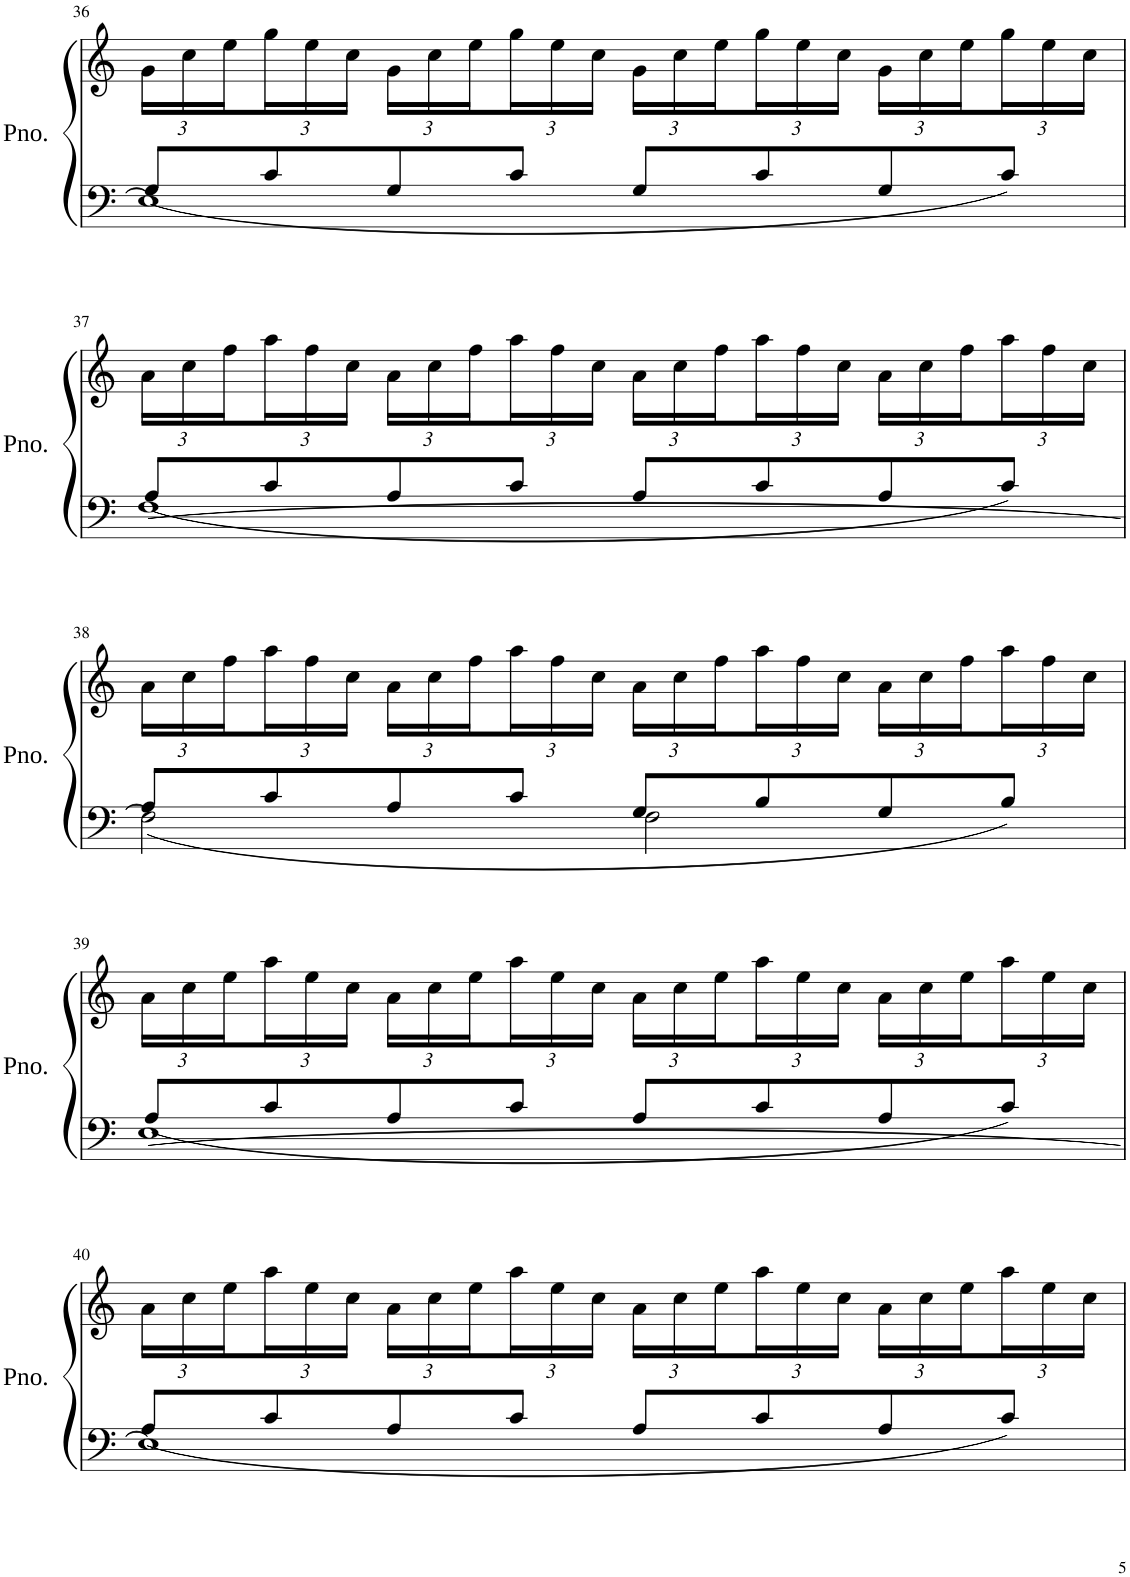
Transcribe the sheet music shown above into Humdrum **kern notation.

**kern	**kern
*part1	*part1
*staff2	*staff1
*I"Piano	*
*I'Pno.	*
!!LO:PB:g=z
*clefF4	*clefG2
*k[]	*k[]
*M4/4	*M4/4
=36	=36
*^	*
*	*	*Xbrackettup
1E]	8G/L	24g\LL
.	.	24cc\
.	.	24ee\
.	8c/	24gg\
.	.	24ee\
.	.	24cc\JJ
.	8G/	24g\LL
.	.	24cc\
.	.	24ee\
.	8c/J	24gg\
.	.	24ee\
.	.	24cc\JJ
.	8G/L	24g\LL
.	.	24cc\
.	.	24ee\
.	8c/	24gg\
.	.	24ee\
.	.	24cc\JJ
.	8G/	24g\LL
.	.	24cc\
.	.	24ee\
.	8c/J	24gg\
.	.	24ee\
.	.	24cc\JJ
!!LO:LB:g=z
=37	=37	=37
[1F	8A/L	24a\LL
.	.	24cc\
.	.	24ff\
.	8c/	24aa\
.	.	24ff\
.	.	24cc\JJ
.	8A/	24a\LL
.	.	24cc\
.	.	24ff\
.	8c/J	24aa\
.	.	24ff\
.	.	24cc\JJ
.	8A/L	24a\LL
.	.	24cc\
.	.	24ff\
.	8c/	24aa\
.	.	24ff\
.	.	24cc\JJ
.	8A/	24a\LL
.	.	24cc\
.	.	24ff\
.	8c/J	24aa\
.	.	24ff\
.	.	24cc\JJ
!!LO:LB:g=z
=38	=38	=38
2F\]	8A/L	24a\LL
.	.	24cc\
.	.	24ff\
.	8c/	24aa\
.	.	24ff\
.	.	24cc\JJ
.	8A/	24a\LL
.	.	24cc\
.	.	24ff\
.	8c/J	24aa\
.	.	24ff\
.	.	24cc\JJ
2F\	8G/L	24a\LL
.	.	24cc\
.	.	24ff\
.	8B/	24aa\
.	.	24ff\
.	.	24cc\JJ
.	8G/	24a\LL
.	.	24cc\
.	.	24ff\
.	8B/J	24aa\
.	.	24ff\
.	.	24cc\JJ
!!LO:LB:g=z
=39	=39	=39
[1E	8A/L	24a\LL
.	.	24cc\
.	.	24ee\
.	8c/	24aa\
.	.	24ee\
.	.	24cc\JJ
.	8A/	24a\LL
.	.	24cc\
.	.	24ee\
.	8c/J	24aa\
.	.	24ee\
.	.	24cc\JJ
.	8A/L	24a\LL
.	.	24cc\
.	.	24ee\
.	8c/	24aa\
.	.	24ee\
.	.	24cc\JJ
.	8A/	24a\LL
.	.	24cc\
.	.	24ee\
.	8c/J	24aa\
.	.	24ee\
.	.	24cc\JJ
!!LO:LB:g=z
=40	=40	=40
1E]	8A/L	24a\LL
.	.	24cc\
.	.	24ee\
.	8c/	24aa\
.	.	24ee\
.	.	24cc\JJ
.	8A/	24a\LL
.	.	24cc\
.	.	24ee\
.	8c/J	24aa\
.	.	24ee\
.	.	24cc\JJ
.	8A/L	24a\LL
.	.	24cc\
.	.	24ee\
.	8c/	24aa\
.	.	24ee\
.	.	24cc\JJ
.	8A/	24a\LL
.	.	24cc\
.	.	24ee\
.	8c/J	24aa\
.	.	24ee\
.	.	24cc\JJ
*v	*v	*
=	=
*-	*-
